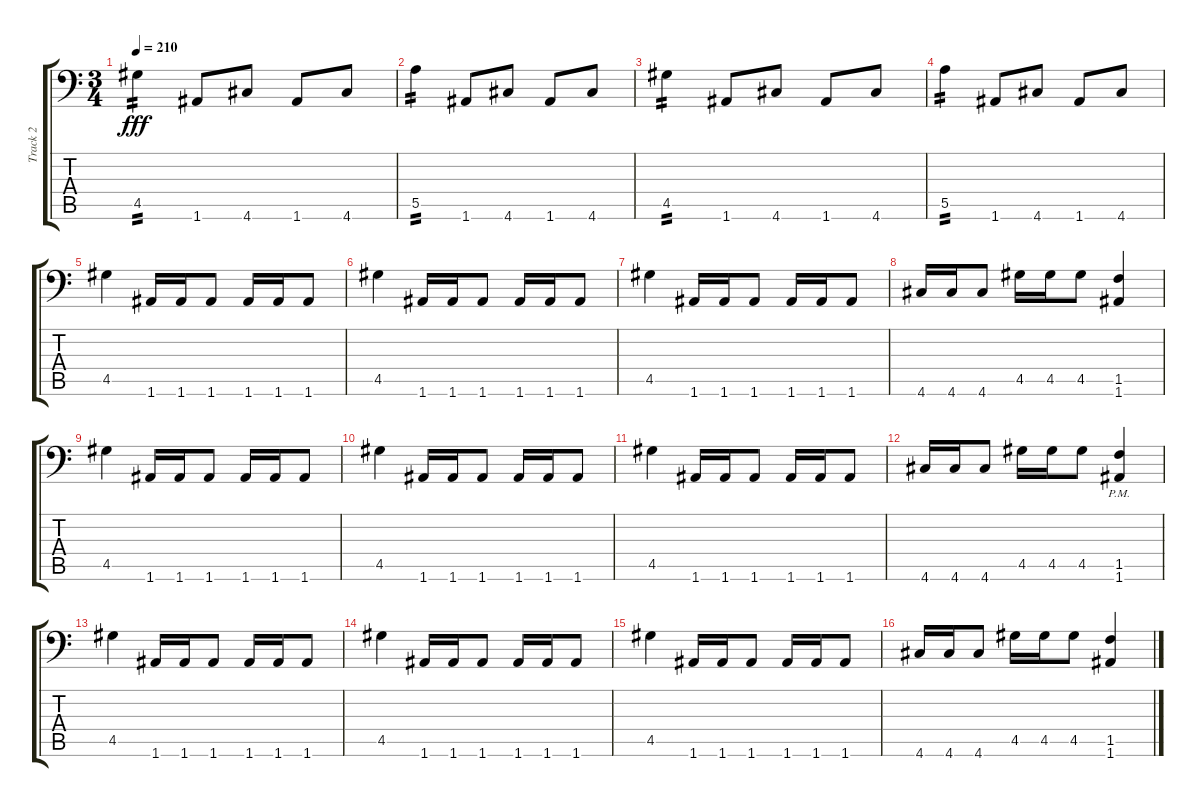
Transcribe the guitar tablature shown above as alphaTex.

\track ("Track 2" "Track 2") {instrument overdrivenguitar}
\staff {score tabs}
\tuning (B3 Gb3 D3 A2 E2 A1) {hide}
\ts (3 4)
\tempo 210
\clef f4
\ks c
4.5.4{tp 2 dy fff} 1.6.8 4.6.8 1.6.8 4.6.8 |
5.5.4{tp 2} 1.6.8 4.6.8 1.6.8 4.6.8 |
4.5.4{tp 2} 1.6.8 4.6.8 1.6.8 4.6.8 |
5.5.4{tp 2} 1.6.8 4.6.8 1.6.8 4.6.8 |
4.5.4 1.6.16 1.6.16 1.6.8 1.6.16 1.6.16 1.6.8 |
4.5.4 1.6.16 1.6.16 1.6.8 1.6.16 1.6.16 1.6.8 |
4.5.4 1.6.16 1.6.16 1.6.8 1.6.16 1.6.16 1.6.8 |
4.6.16 4.6.16 4.6.8 4.5.16 4.5.16 4.5.8 (1.5 1.6).4 |
4.5.4 1.6.16 1.6.16 1.6.8 1.6.16 1.6.16 1.6.8 |
4.5.4 1.6.16 1.6.16 1.6.8 1.6.16 1.6.16 1.6.8 |
4.5.4 1.6.16 1.6.16 1.6.8 1.6.16 1.6.16 1.6.8 |
4.6.16 4.6.16 4.6.8 4.5.16 4.5.16 4.5.8 (1.5{pm} 1.6{pm}).4 |
4.5.4 1.6.16 1.6.16 1.6.8 1.6.16 1.6.16 1.6.8 |
4.5.4 1.6.16 1.6.16 1.6.8 1.6.16 1.6.16 1.6.8 |
4.5.4 1.6.16 1.6.16 1.6.8 1.6.16 1.6.16 1.6.8 |
4.6.16 4.6.16 4.6.8 4.5.16 4.5.16 4.5.8 (1.5 1.6).4
